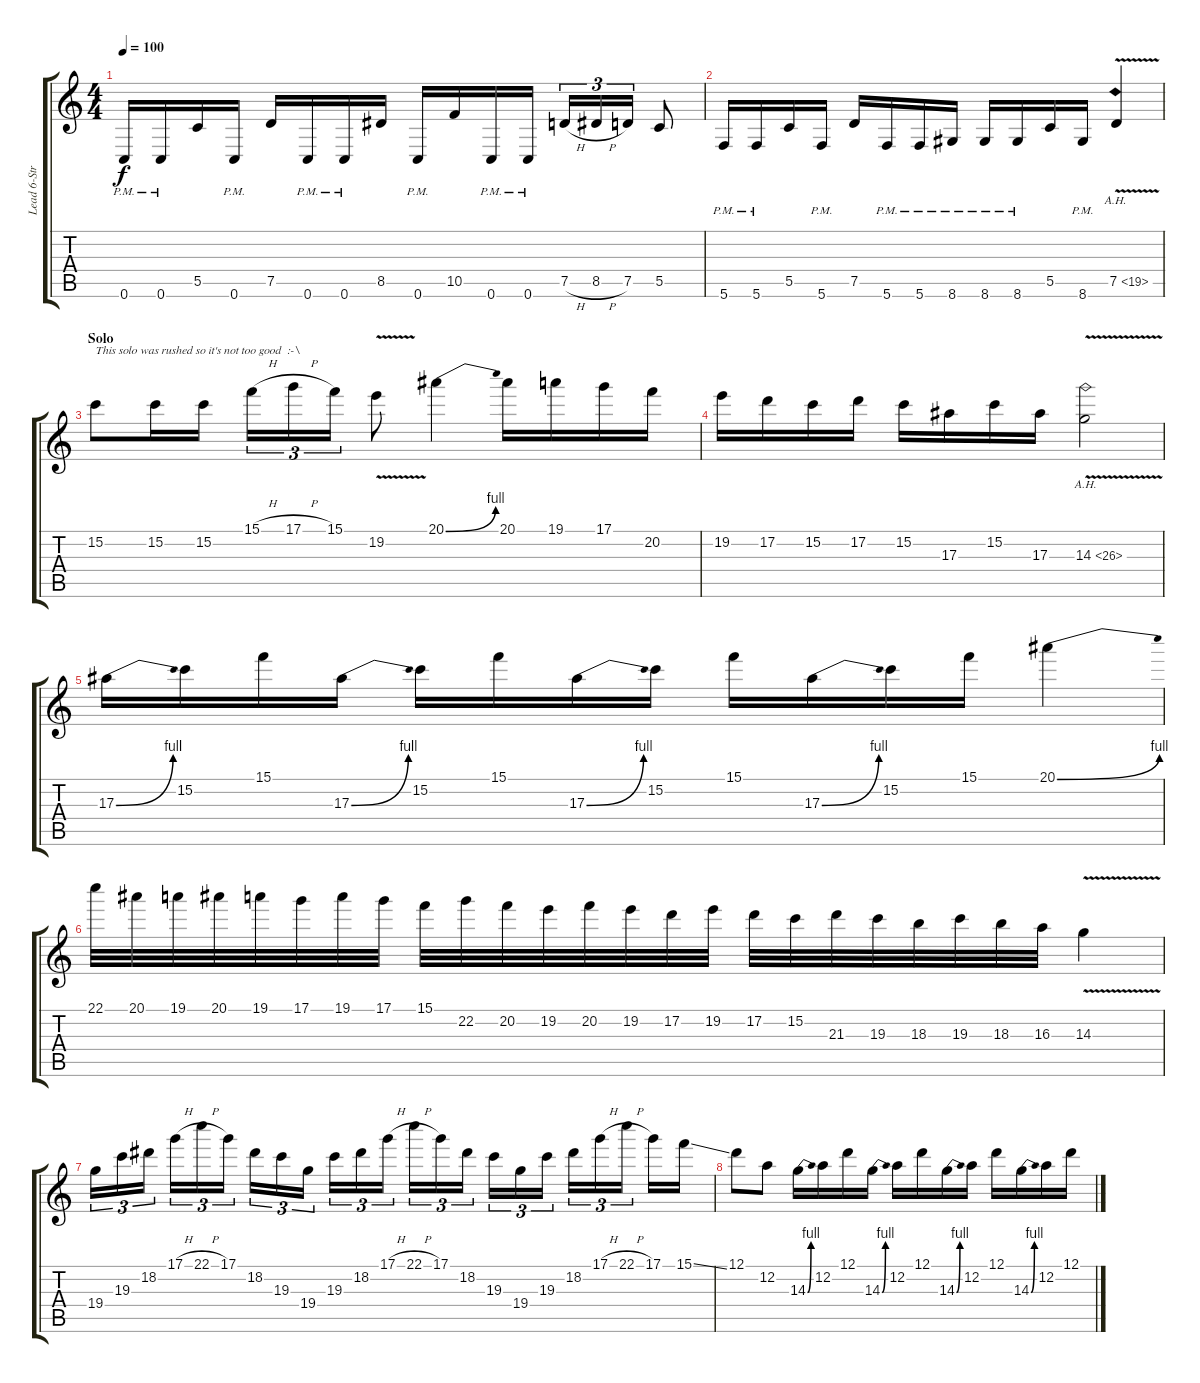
\track ("Lead 6-Strings" "Lead 6-Str") {instrument distortionguitar}
\staff {score tabs}
\tuning (D4 A3 F3 C3 G2 C2) {hide}
\ts (4 4)
\tempo 100
\clef g2
\ks c
0.6{pm}.16{dy f} 0.6{pm}.16 5.5.16 0.6{pm}.16 7.5.16 0.6{pm}.16 0.6{pm}.16 8.5.16 0.6{pm}.16 10.5.16 0.6{pm}.16 0.6{pm}.16 7.5{h}.16{tu (3 2)} 8.5{h}.16{tu (3 2)} 7.5.16{tu (3 2)} 5.5.8 |
5.6{pm}.16 5.6{pm}.16 5.5.16 5.6{pm}.16 7.5.16 5.6{pm}.16 5.6{pm}.16 8.6{pm}.16 8.6{pm}.16 8.6{pm}.16 5.5.16 8.6{pm}.16 7.5{ah 12 v}.4{instrument guitarharmonics} |
\section ("" "Solo")
15.2.8{txt "This solo was rushed so it's not too good  :-\\" instrument distortionguitar} 15.2.16 15.2.16 15.1{h}.16{tu (3 2)} 17.1{h}.16{tu (3 2)} 15.1.16{tu (3 2)} 19.2{v}.8 20.1{be (bend 0 0 60 4)}.4 20.1.16 19.1.16 17.1.16 20.2.16 |
19.2.16 17.2.16 15.2.16 17.2.16 15.2.16 17.3.16 15.2.16 17.3.16 14.3{ah 12 v}.2 |
17.3{be (bend 0 0 60 4)}.16 15.2.16 15.1.16 17.3{be (bend 0 0 60 4)}.16 15.2.16 15.1.16 17.3{be (bend 0 0 60 4)}.16 15.2.16 15.1.16 17.3{be (bend 0 0 60 4)}.16 15.2.16 15.1.16 20.1{be (bend 0 0 60 4)}.4 |
22.1.32 20.1.32 19.1.32 20.1.32 19.1.32 17.1.32 19.1.32 17.1.32 15.1.32 22.2.32 20.2.32 19.2.32 20.2.32 19.2.32 17.2.32 19.2.32 17.2.32 15.2.32 21.3.32 19.3.32 18.3.32 19.3.32 18.3.32 16.3.32 14.3{v}.4 |
19.4.16{tu (3 2)} 19.3.16{tu (3 2)} 18.2.16{tu (3 2)} 17.1{h}.16{tu (3 2)} 22.1{h}.16{tu (3 2)} 17.1.16{tu (3 2)} 18.2.16{tu (3 2)} 19.3.16{tu (3 2)} 19.4.16{tu (3 2)} 19.3.16{tu (3 2)} 18.2.16{tu (3 2)} 17.1{h}.16{tu (3 2)} 22.1{h}.16{tu (3 2)} 17.1.16{tu (3 2)} 18.2.16{tu (3 2)} 19.3.16{tu (3 2)} 19.4.16{tu (3 2)} 19.3.16{tu (3 2)} 18.2.16{tu (3 2)} 17.1{h}.16{tu (3 2)} 22.1{h}.16{tu (3 2)} 17.1.16 15.1{ss}.16 |
12.1.8 12.2.8 14.3{be (bend 0 0 60 4)}.16 12.2.16 12.1.16 14.3{be (bend 0 0 60 4)}.16 12.2.16 12.1.16 14.3{be (bend 0 0 60 4)}.16 12.2.16 12.1.16 14.3{be (bend 0 0 60 4)}.16 12.2.16 12.1.16
